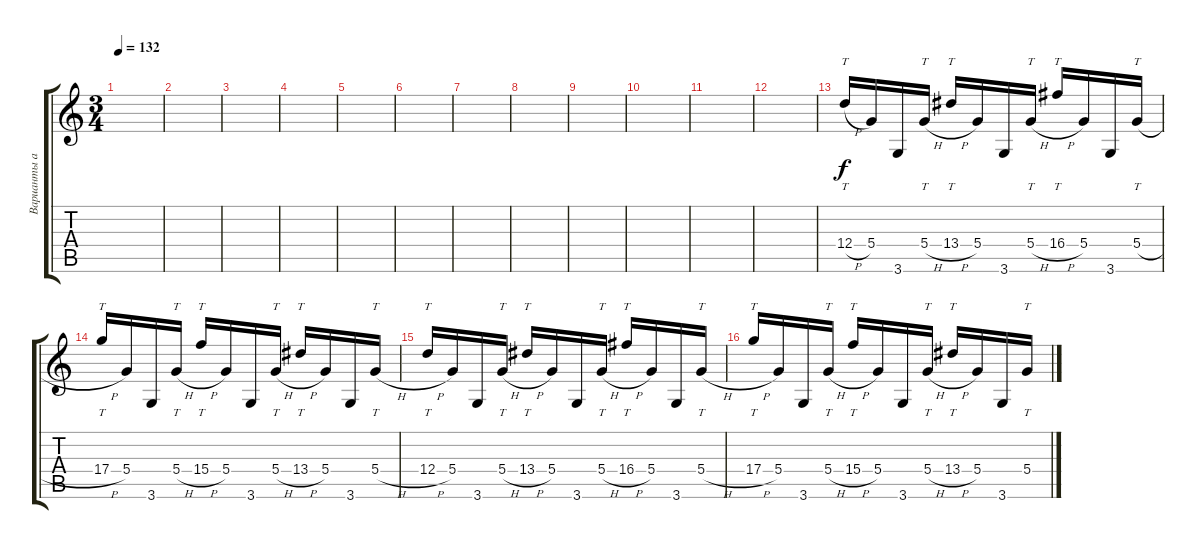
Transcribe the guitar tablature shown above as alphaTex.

\track ("Варианты апликатур" "Варианты а") {mute instrument electricguitarclean}
\staff {score tabs}
\tuning (E4 B3 G3 D3 A2 E2) {hide}
\ts (3 4)
\tempo 132
\clef g2
\ks c
|
|
|
|
|
|
|
|
|
|
|
|
12.4{h}.16{tt} 5.4.16 3.6.16 5.4{h}.16{tt} 13.4{h}.16{tt} 5.4.16 3.6.16 5.4{h}.16{tt} 16.4{h}.16{tt} 5.4.16 3.6.16 5.4{h}.16{tt} |
17.4{h}.16{tt} 5.4.16 3.6.16 5.4{h}.16{tt} 15.4{h}.16{tt} 5.4.16 3.6.16 5.4{h}.16{tt} 13.4{h}.16{tt} 5.4.16 3.6.16 5.4{h}.16{tt} |
12.4{h}.16{tt} 5.4.16 3.6.16 5.4{h}.16{tt} 13.4{h}.16{tt} 5.4.16 3.6.16 5.4{h}.16{tt} 16.4{h}.16{tt} 5.4.16 3.6.16 5.4{h}.16{tt} |
17.4{h}.16{tt} 5.4.16 3.6.16 5.4{h}.16{tt} 15.4{h}.16{tt} 5.4.16 3.6.16 5.4{h}.16{tt} 13.4{h}.16{tt} 5.4.16 3.6.16 5.4.16{tt}
